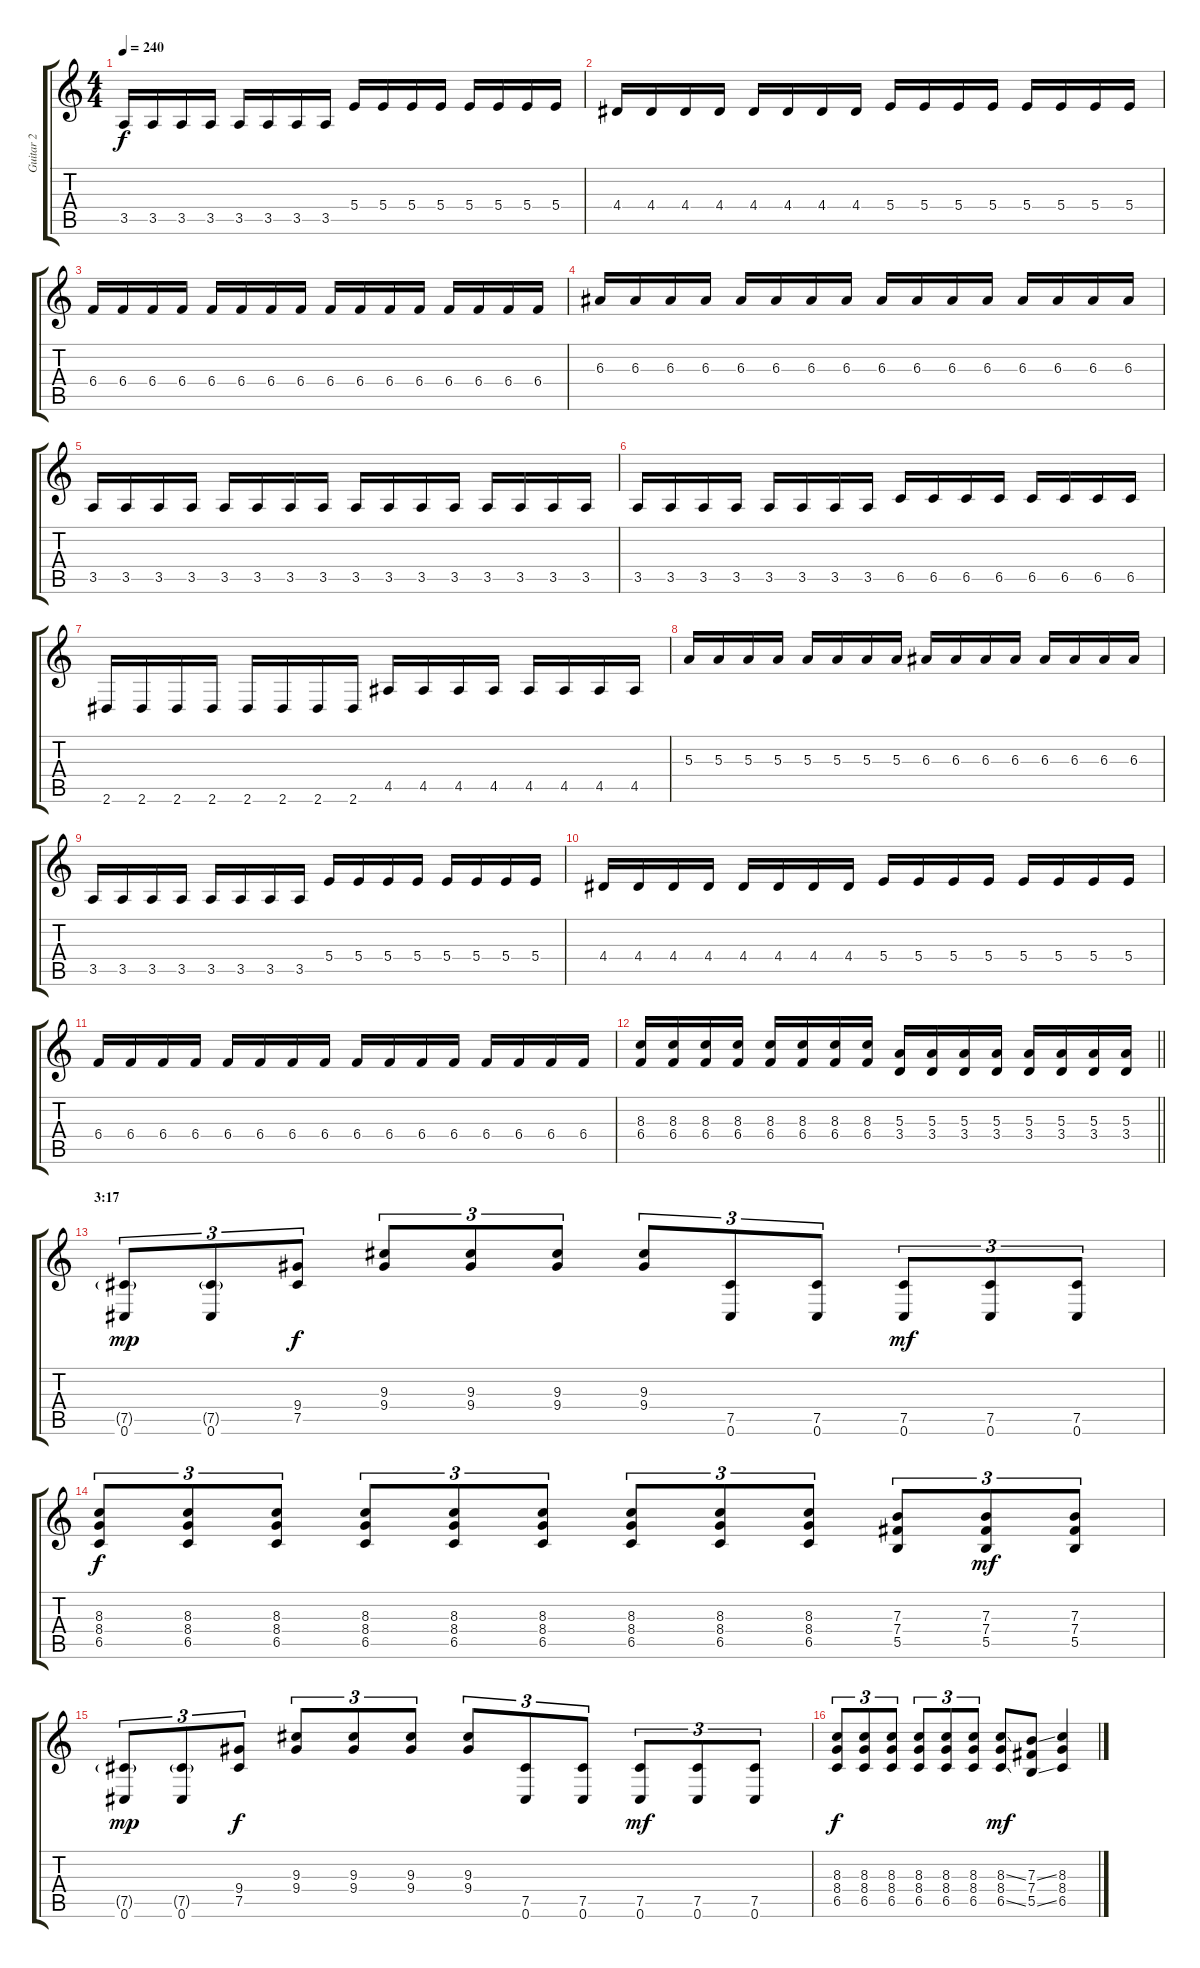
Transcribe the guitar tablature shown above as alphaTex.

\track ("Guitar 2" "Guitar 2") {instrument distortionguitar}
\staff {score tabs}
\tuning (Db4 Ab3 E3 B2 Gb2 Db2) {hide}
\ts (4 4)
\tempo 240
\clef g2
\ks c
3.5.16{dy f} 3.5.16 3.5.16 3.5.16 3.5.16 3.5.16 3.5.16 3.5.16 5.4.16 5.4.16 5.4.16 5.4.16 5.4.16 5.4.16 5.4.16 5.4.16 |
4.4.16 4.4.16 4.4.16 4.4.16 4.4.16 4.4.16 4.4.16 4.4.16 5.4.16 5.4.16 5.4.16 5.4.16 5.4.16 5.4.16 5.4.16 5.4.16 |
6.4.16 6.4.16 6.4.16 6.4.16 6.4.16 6.4.16 6.4.16 6.4.16 6.4.16 6.4.16 6.4.16 6.4.16 6.4.16 6.4.16 6.4.16 6.4.16 |
6.3.16 6.3.16 6.3.16 6.3.16 6.3.16 6.3.16 6.3.16 6.3.16 6.3.16 6.3.16 6.3.16 6.3.16 6.3.16 6.3.16 6.3.16 6.3.16 |
3.5.16 3.5.16 3.5.16 3.5.16 3.5.16 3.5.16 3.5.16 3.5.16 3.5.16 3.5.16 3.5.16 3.5.16 3.5.16 3.5.16 3.5.16 3.5.16 |
3.5.16 3.5.16 3.5.16 3.5.16 3.5.16 3.5.16 3.5.16 3.5.16 6.5.16 6.5.16 6.5.16 6.5.16 6.5.16 6.5.16 6.5.16 6.5.16 |
2.6.16 2.6.16 2.6.16 2.6.16 2.6.16 2.6.16 2.6.16 2.6.16 4.5.16 4.5.16 4.5.16 4.5.16 4.5.16 4.5.16 4.5.16 4.5.16 |
5.3.16 5.3.16 5.3.16 5.3.16 5.3.16 5.3.16 5.3.16 5.3.16 6.3.16 6.3.16 6.3.16 6.3.16 6.3.16 6.3.16 6.3.16 6.3.16 |
3.5.16 3.5.16 3.5.16 3.5.16 3.5.16 3.5.16 3.5.16 3.5.16 5.4.16 5.4.16 5.4.16 5.4.16 5.4.16 5.4.16 5.4.16 5.4.16 |
4.4.16 4.4.16 4.4.16 4.4.16 4.4.16 4.4.16 4.4.16 4.4.16 5.4.16 5.4.16 5.4.16 5.4.16 5.4.16 5.4.16 5.4.16 5.4.16 |
6.4.16 6.4.16 6.4.16 6.4.16 6.4.16 6.4.16 6.4.16 6.4.16 6.4.16 6.4.16 6.4.16 6.4.16 6.4.16 6.4.16 6.4.16 6.4.16 |
\barLineRight lightlight
(8.3 6.4).16 (8.3 6.4).16 (8.3 6.4).16 (8.3 6.4).16 (8.3 6.4).16 (8.3 6.4).16 (8.3 6.4).16 (8.3 6.4).16 (5.3 3.4).16 (5.3 3.4).16 (5.3 3.4).16 (5.3 3.4).16 (5.3 3.4).16 (5.3 3.4).16 (5.3 3.4).16 (5.3 3.4).16 |
\section ("" "3:17")
(7.5{g} 0.6).8{tu (3 2) dy mp} (7.5{g} 0.6).8{tu (3 2)} (9.4 7.5).8{tu (3 2) dy f} (9.3 9.4).8{tu (3 2)} (9.3 9.4).8{tu (3 2)} (9.3 9.4).8{tu (3 2)} (9.3 9.4).8{tu (3 2)} (7.5 0.6).8{tu (3 2)} (7.5 0.6).8{tu (3 2)} (7.5 0.6).8{tu (3 2) dy mf} (7.5 0.6).8{tu (3 2)} (7.5 0.6).8{tu (3 2)} |
(8.3 8.4 6.5).8{tu (3 2) dy f} (8.3 8.4 6.5).8{tu (3 2)} (8.3 8.4 6.5).8{tu (3 2)} (8.3 8.4 6.5).8{tu (3 2)} (8.3 8.4 6.5).8{tu (3 2)} (8.3 8.4 6.5).8{tu (3 2)} (8.3 8.4 6.5).8{tu (3 2)} (8.3 8.4 6.5).8{tu (3 2)} (8.3 8.4 6.5).8{tu (3 2)} (7.3 7.4 5.5).8{tu (3 2)} (7.3 7.4 5.5).8{tu (3 2) dy mf} (7.3 7.4 5.5).8{tu (3 2)} |
(7.5{g} 0.6).8{tu (3 2) dy mp} (7.5{g} 0.6).8{tu (3 2)} (9.4 7.5).8{tu (3 2) dy f} (9.3 9.4).8{tu (3 2)} (9.3 9.4).8{tu (3 2)} (9.3 9.4).8{tu (3 2)} (9.3 9.4).8{tu (3 2)} (7.5 0.6).8{tu (3 2)} (7.5 0.6).8{tu (3 2)} (7.5 0.6).8{tu (3 2) dy mf} (7.5 0.6).8{tu (3 2)} (7.5 0.6).8{tu (3 2)} |
(8.3 8.4 6.5).8{tu (3 2) dy f} (8.3 8.4 6.5).8{tu (3 2)} (8.3 8.4 6.5).8{tu (3 2)} (8.3 8.4 6.5).8{tu (3 2)} (8.3 8.4 6.5).8{tu (3 2)} (8.3 8.4 6.5).8{tu (3 2)} (8.3{ss} 8.4 6.5{ss}).8{dy mf} (7.3{ss} 7.4 5.5{ss}).8 (8.3 8.4 6.5).4
